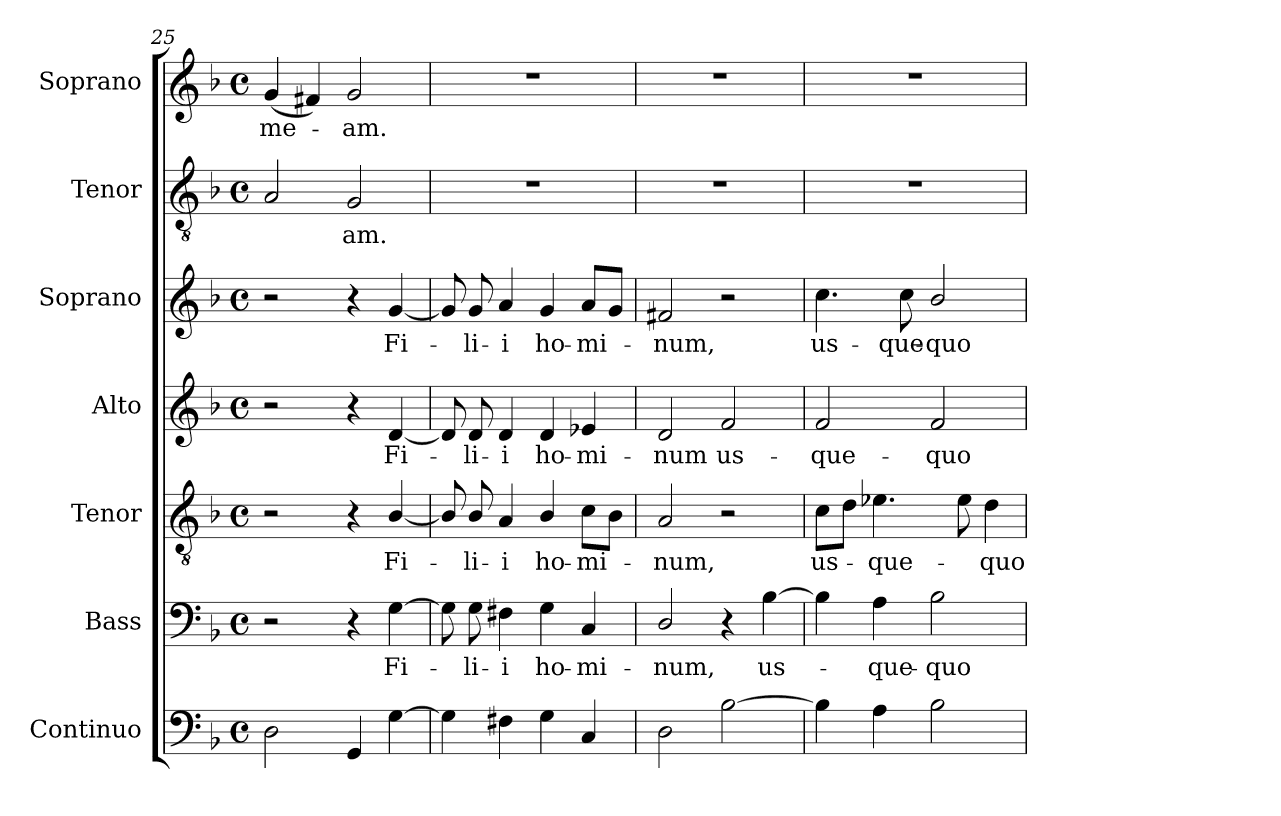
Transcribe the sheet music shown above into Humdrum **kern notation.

**kern	**kern	**text	**kern	**text	**kern	**text	**kern	**text	**kern	**text	**kern	**text
*part7	*part6	*part6	*part5	*part5	*part4	*part4	*part3	*part3	*part2	*part2	*part1	*part1
*staff7	*staff6	*staff6	*staff5	*staff5	*staff4	*staff4	*staff3	*staff3	*staff2	*staff2	*staff1	*staff1
*I"Continuo	*I"Bass	*	*I"Tenor	*	*I"Alto	*	*I"Soprano	*	*I"Tenor	*	*I"Soprano	*
*I'Cont.	*I'B.	*	*I'T.	*	*I'A.	*	*I'S.	*	*I'T.	*	*I'S.	*
!!LO:LB:g=z
*clefF4	*clefF4	*	*clefGv2	*	*clefG2	*	*clefG2	*	*clefGv2	*	*clefG2	*
*	*	*	*ITrd7c12	*	*	*	*	*	*ITrd7c12	*	*	*
*k[b-]	*k[b-]	*	*k[b-]	*	*k[b-]	*	*k[b-]	*	*k[b-]	*	*k[b-]	*
*F:	*F:	*	*F:	*	*F:	*	*F:	*	*F:	*	*F:	*
*M4/4	*M4/4	*	*M4/4	*	*M4/4	*	*M4/4	*	*M4/4	*	*M4/4	*
*met(c)	*met(c)	*	*met(c)	*	*met(c)	*	*met(c)	*	*met(c)	*	*met(c)	*
=25	=25	=25	=25	=25	=25	=25	=25	=25	=25	=25	=25	=25
!	!	!	!	!	!	!	!	!	!	!	!	!LO:LY:b:color=#000000
2Di\	2r	.	2r	.	2r	.	2r	.	2AAi/	.	(4gi/	me-
.	.	.	.	.	.	.	.	.	.	.	4f#Xi/)	.
!	!	!	!	!	!	!	!	!	!	!LO:LY:b:color=#000000	!	!
!	!	!	!	!	!	!	!	!	!	!	!	!LO:LY:b:color=#000000
4GGi/	4r	.	4r	.	4r	.	4r	.	2GGi/	-am.	2gi/	-am.
!	!	!LO:LY:b:color=#000000	!	!	!	!	!	!	!	!	!	!
!	!	!	!	!LO:LY:b:color=#000000	!	!	!	!	!	!	!	!
!	!	!	!	!	!	!LO:LY:b:color=#000000	!	!	!	!	!	!
!	!	!	!	!	!	!	!	!LO:LY:b:color=#000000	!	!	!	!
[>4Gi\	[>4Gi\	Fi-	[<4BB-i/	Fi-	[<4di/	Fi-	[<4gi/	Fi-	.	.	.	.
=26	=26	=26	=26	=26	=26	=26	=26	=26	=26	=26	=26	=26
4Gi\]	8Gi\]	.	8BB-i/]	.	8di/]	.	8gi/]	.	1r	.	1r	.
!	!	!LO:LY:b:color=#000000	!	!	!	!	!	!	!	!	!	!
!	!	!	!	!LO:LY:b:color=#000000	!	!	!	!	!	!	!	!
!	!	!	!	!	!	!LO:LY:b:color=#000000	!	!	!	!	!	!
!	!	!	!	!	!	!	!	!LO:LY:b:color=#000000	!	!	!	!
.	8Gi\	-li-	8BB-i/	-li-	8di/	-li-	8gi/	-li-	.	.	.	.
!	!	!LO:LY:b:color=#000000	!	!	!	!	!	!	!	!	!	!
!	!	!	!	!LO:LY:b:color=#000000	!	!	!	!	!	!	!	!
!	!	!	!	!	!	!LO:LY:b:color=#000000	!	!	!	!	!	!
!	!	!	!	!	!	!	!	!LO:LY:b:color=#000000	!	!	!	!
4F#Xi\	4F#Xi\	-i	4AAi/	-i	4di/	-i	4ai/	-i	.	.	.	.
!	!	!LO:LY:b:color=#000000	!	!	!	!	!	!	!	!	!	!
!	!	!	!	!LO:LY:b:color=#000000	!	!	!	!	!	!	!	!
!	!	!	!	!	!	!LO:LY:b:color=#000000	!	!	!	!	!	!
!	!	!	!	!	!	!	!	!LO:LY:b:color=#000000	!	!	!	!
4Gi\	4Gi\	ho-	4BB-i/	ho-	4di/	ho-	4gi/	ho-	.	.	.	.
!	!	!LO:LY:b:color=#000000	!	!	!	!	!	!	!	!	!	!
!	!	!	!	!LO:LY:b:color=#000000	!	!	!	!	!	!	!	!
!	!	!	!	!	!	!LO:LY:b:color=#000000	!	!	!	!	!	!
!	!	!	!	!	!	!	!	!LO:LY:b:color=#000000	!	!	!	!
4Ci/	4Ci/	-mi-	8Ci\L	-mi-	4e-Xi/	-mi-	8ai/L	-mi-	.	.	.	.
.	.	.	8BB-i\J	.	.	.	8gi/J	.	.	.	.	.
=27	=27	=27	=27	=27	=27	=27	=27	=27	=27	=27	=27	=27
!	!	!LO:LY:b:color=#000000	!	!	!	!	!	!	!	!	!	!
!	!	!	!	!LO:LY:b:color=#000000	!	!	!	!	!	!	!	!
!	!	!	!	!	!	!LO:LY:b:color=#000000	!	!	!	!	!	!
!	!	!	!	!	!	!	!	!LO:LY:b:color=#000000	!	!	!	!
2Di\	2Di/	-num,	2AAi/	-num,	2di/	-num	2f#Xi/	-num,	1r	.	1r	.
!	!	!	!	!	!	!LO:LY:b:color=#000000	!	!	!	!	!	!
[>2B-i\	4r	.	2r	.	2fi/	us-	2r	.	.	.	.	.
!	!	!LO:LY:b:color=#000000	!	!	!	!	!	!	!	!	!	!
.	[>4B-i\	us-	.	.	.	.	.	.	.	.	.	.
=28	=28	=28	=28	=28	=28	=28	=28	=28	=28	=28	=28	=28
!	!	!	!	!LO:LY:b:color=#000000	!	!	!	!	!	!	!	!
!	!	!	!	!	!	!LO:LY:b:color=#000000	!	!	!	!	!	!
!	!	!	!	!	!	!	!	!LO:LY:b:color=#000000	!	!	!	!
4B-i\]	4B-i\]	.	8Ci\L	us-	2fi/	-que-	4.cci\	us-	1r	.	1r	.
.	.	.	8Di\J	.	.	.	.	.	.	.	.	.
!	!	!LO:LY:b:color=#000000	!	!	!	!	!	!	!	!	!	!
!	!	!	!	!LO:LY:b:color=#000000	!	!	!	!	!	!	!	!
4Ai\	4Ai\	-que-	4.E-Xi\	-que-	.	.	.	.	.	.	.	.
!	!	!	!	!	!	!	!	!LO:LY:b:color=#000000	!	!	!	!
.	.	.	.	.	.	.	8cci\	-que-	.	.	.	.
!	!	!LO:LY:b:color=#000000	!	!	!	!	!	!	!	!	!	!
!	!	!	!	!	!	!LO:LY:b:color=#000000	!	!	!	!	!	!
!	!	!	!	!	!	!	!	!LO:LY:b:color=#000000	!	!	!	!
2B-i\	2B-i\	-quo	.	.	2fi/	-quo	2b-i/	-quo	.	.	.	.
.	.	.	8E-i\	.	.	.	.	.	.	.	.	.
!	!	!	!	!LO:LY:b:color=#000000	!	!	!	!	!	!	!	!
.	.	.	4Di\	-quo	.	.	.	.	.	.	.	.
=	=	=	=	=	=	=	=	=	=	=	=	=
*-	*-	*-	*-	*-	*-	*-	*-	*-	*-	*-	*-	*-
